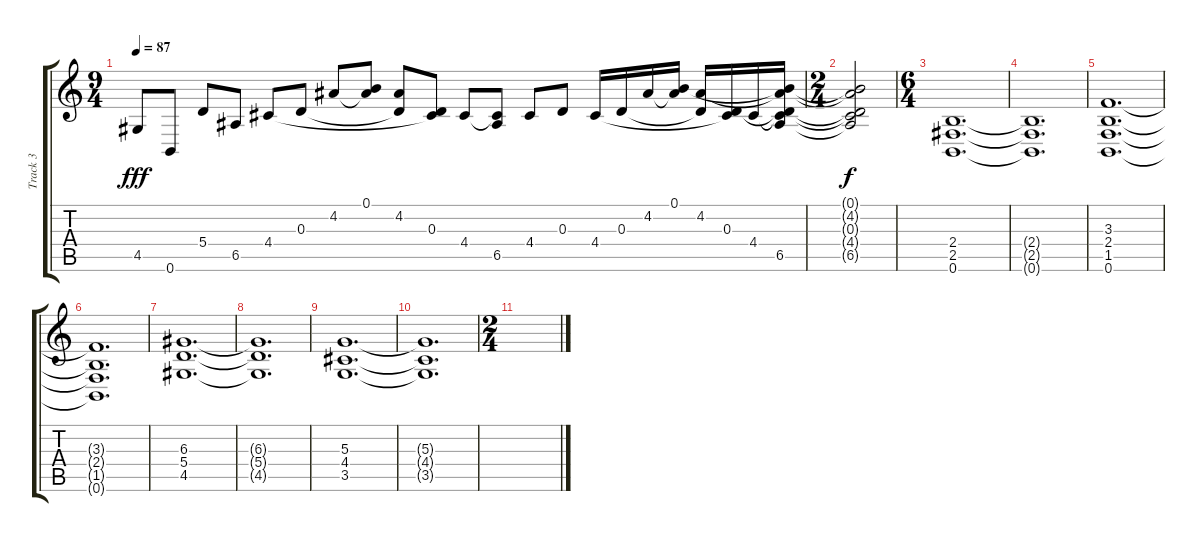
\track ("Track 3" "Track 3") {instrument distortionguitar}
\staff {score tabs}
\tuning (B3 Gb3 D3 A2 E2 B1) {hide}
\ts (9 4)
\tempo 87
\clef g2
\ks c
4.5.8{dy fff} 0.6.8 5.4.8 6.5.8 4.4.8 0.3.8 4.2.8 (0.1 4.2{t}).8 (4.2 0.3{t}).8 (0.3 4.4{t}).8 4.4.8 (4.4{t} 6.5).8 4.4.8 0.3.8 4.4.16 0.3.16 4.2.16 (0.1 4.2{t}).16 (4.2 0.3{t}).16 (0.3 4.4{t}).16 4.4.16 (0.1{t} 4.2{t} 0.3{t} 4.4{t} 6.5).16 |
\ts (2 4)
(0.1{t} 4.2{t} 0.3{t} 4.4{t} 6.5{t}).2{dy f} |
\ts (6 4)
(2.4 2.5 0.6).1{d volume 0} |
(2.4{t} 2.5{t} 0.6{t}).1{d} |
(3.3 2.4 1.5 0.6).1{d} |
(3.3{t} 2.4{t} 1.5{t} 0.6{t}).1{d} |
(6.3 5.4 4.5).1{d} |
(6.3{t} 5.4{t} 4.5{t}).1{d} |
(5.3 4.4 3.5).1{d} |
(5.3{t} 4.4{t} 3.5{t}).1{d} |
\ts (2 4)
